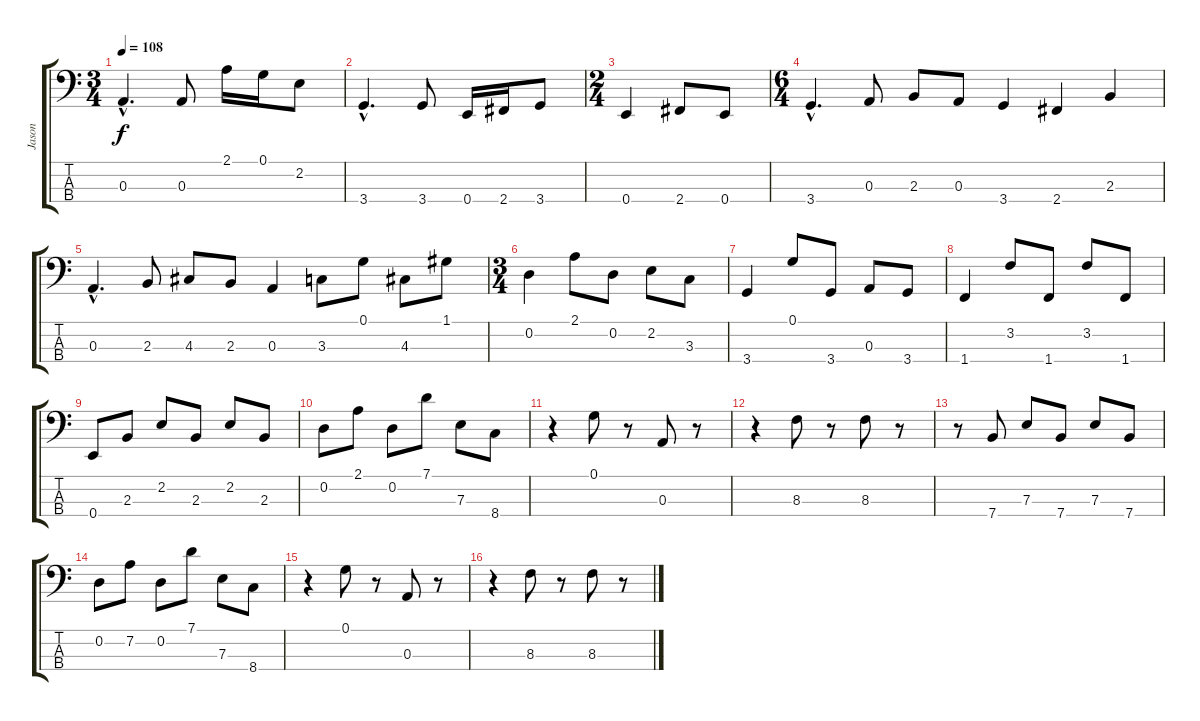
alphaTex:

\track ("Jason" "Jason") {instrument electricbasspick}
\staff {score tabs}
\tuning (G2 D2 A1 E1) {hide}
\ts (3 4)
\tempo 108
\clef f4
\ks c
0.3{hac}.4{d dy f} 0.3.8 2.1.16 0.1.16 2.2.8 |
3.4{hac}.4{d} 3.4.8 0.4.16 2.4.16 3.4.8 |
\ts (2 4)
0.4.4 2.4.8 0.4.8 |
\ts (6 4)
3.4{hac}.4{d} 0.3.8 2.3.8 0.3.8 3.4.4 2.4.4 2.3.4 |
0.3{hac}.4{d} 2.3.8 4.3.8 2.3.8 0.3.4 3.3.8 0.1.8 4.3.8 1.1.8 |
\ts (3 4)
0.2.4 2.1.8 0.2.8 2.2.8 3.3.8 |
3.4.4 0.1.8 3.4.8 0.3.8 3.4.8 |
1.4.4 3.2.8 1.4.8 3.2.8 1.4.8 |
0.4.8 2.3.8 2.2.8 2.3.8 2.2.8 2.3.8 |
0.2.8 2.1.8 0.2.8 7.1.8 7.3.8 8.4.8 |
r.4 0.1.8 r.8 0.3.8 r.8 |
r.4 8.3.8 r.8 8.3.8 r.8 |
r.8 7.4.8 7.3.8 7.4.8 7.3.8 7.4.8 |
0.2.8 7.2.8 0.2.8 7.1.8 7.3.8 8.4.8 |
r.4 0.1.8 r.8 0.3.8 r.8 |
r.4 8.3.8 r.8 8.3.8 r.8
